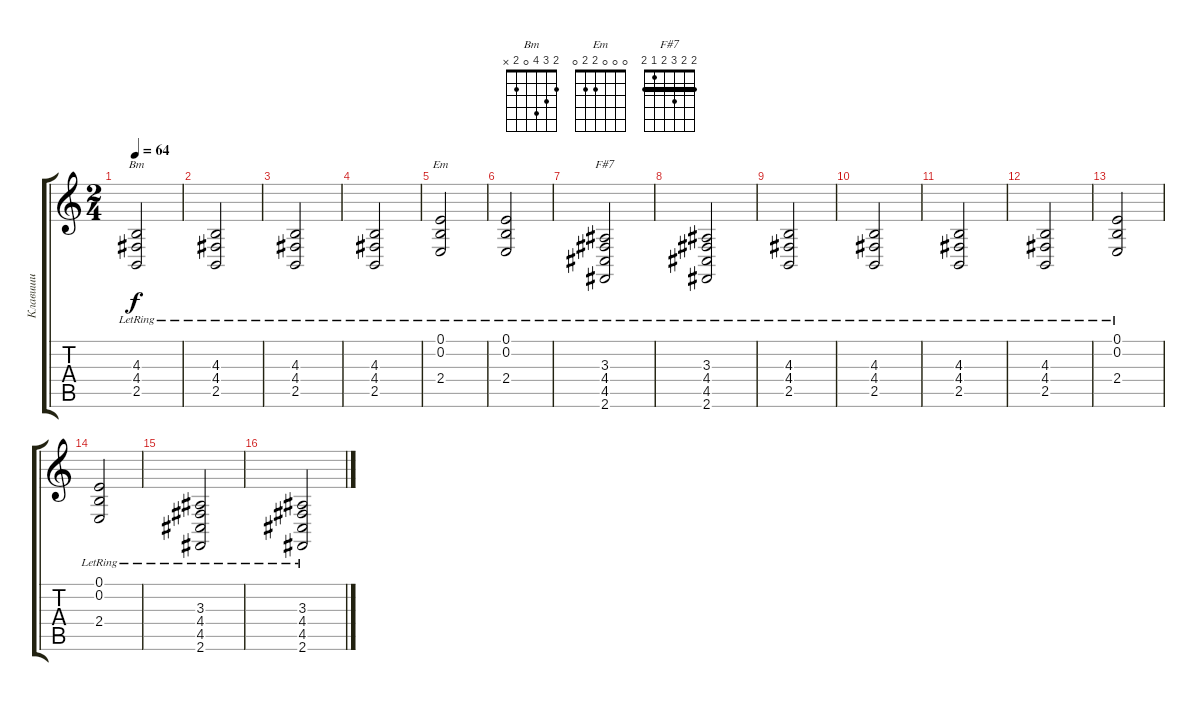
\track ("Клавиши" "Клавиши") {instrument stringensemble1}
\staff {score tabs}
\tuning (E4 B3 G3 D3 A2 E2) {hide}
\chord ("Bm" 2 3 4 0 2 x)
\chord ("Em" 0 0 0 2 2 0)
\chord ("F#7" 2 2 3 2 1 2) {barre 2}
\ts (2 4)
\tempo 64
\clef g2
\ks c
(4.3{lr} 4.4{lr} 2.5{lr}).2{ch "Bm" dy f} |
(4.3{lr} 4.4{lr} 2.5{lr}).2 |
(4.3{lr} 4.4{lr} 2.5{lr}).2 |
(4.3{lr} 4.4{lr} 2.5{lr}).2 |
(0.1{lr} 0.2{lr} 2.4{lr}).2{ch "Em"} |
(0.1{lr} 0.2{lr} 2.4{lr}).2 |
(3.3{lr} 4.4{lr} 4.5{lr} 2.6{lr}).2{ch "F#7"} |
(3.3{lr} 4.4{lr} 4.5{lr} 2.6{lr}).2 |
(4.3{lr} 4.4{lr} 2.5{lr}).2 |
(4.3{lr} 4.4{lr} 2.5{lr}).2 |
(4.3{lr} 4.4{lr} 2.5{lr}).2 |
(4.3{lr} 4.4{lr} 2.5{lr}).2 |
(0.1{lr} 0.2{lr} 2.4{lr}).2 |
(0.1{lr} 0.2{lr} 2.4{lr}).2 |
(3.3{lr} 4.4{lr} 4.5{lr} 2.6{lr}).2 |
(3.3{lr} 4.4{lr} 4.5{lr} 2.6{lr}).2
